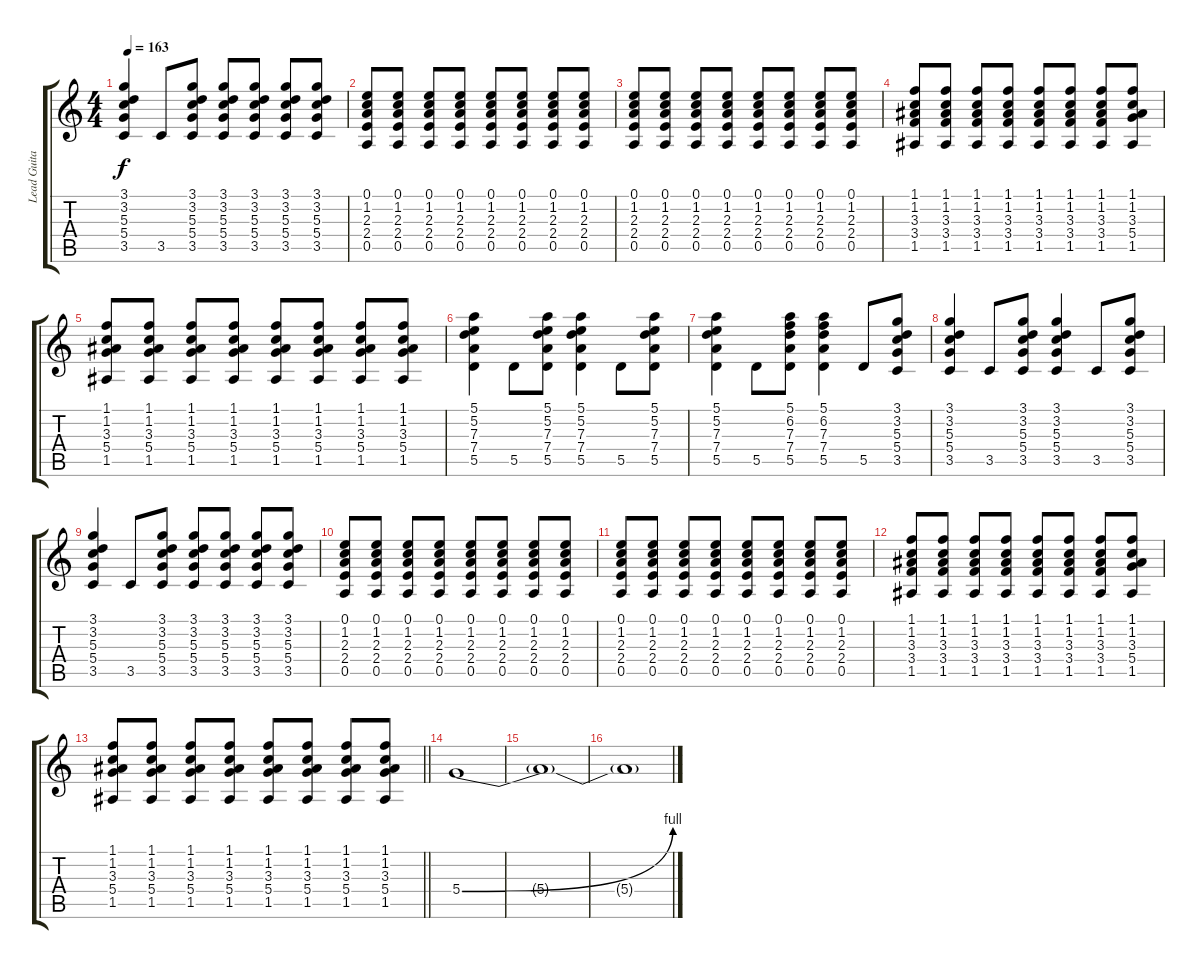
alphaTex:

\track ("Lead Guitar" "Lead Guita") {instrument distortionguitar}
\staff {score tabs}
\tuning (E4 B3 G3 D3 A2 E2) {hide}
\ts (4 4)
\tempo 163
\clef g2
\ks c
(3.1 3.2 5.3 5.4 3.5).4{dy f} 3.5.8 (3.1 3.2 5.3 5.4 3.5).8 (3.1 3.2 5.3 5.4 3.5).8 (3.1 3.2 5.3 5.4 3.5).8 (3.1 3.2 5.3 5.4 3.5).8 (3.1 3.2 5.3 5.4 3.5).8 |
(0.1 1.2 2.3 2.4 0.5).8 (0.1 1.2 2.3 2.4 0.5).8 (0.1 1.2 2.3 2.4 0.5).8 (0.1 1.2 2.3 2.4 0.5).8 (0.1 1.2 2.3 2.4 0.5).8 (0.1 1.2 2.3 2.4 0.5).8 (0.1 1.2 2.3 2.4 0.5).8 (0.1 1.2 2.3 2.4 0.5).8 |
(0.1 1.2 2.3 2.4 0.5).8 (0.1 1.2 2.3 2.4 0.5).8 (0.1 1.2 2.3 2.4 0.5).8 (0.1 1.2 2.3 2.4 0.5).8 (0.1 1.2 2.3 2.4 0.5).8 (0.1 1.2 2.3 2.4 0.5).8 (0.1 1.2 2.3 2.4 0.5).8 (0.1 1.2 2.3 2.4 0.5).8 |
(1.1 1.2 3.3 3.4 1.5).8 (1.1 1.2 3.3 3.4 1.5).8 (1.1 1.2 3.3 3.4 1.5).8 (1.1 1.2 3.3 3.4 1.5).8 (1.1 1.2 3.3 3.4 1.5).8 (1.1 1.2 3.3 3.4 1.5).8 (1.1 1.2 3.3 3.4 1.5).8 (1.1 1.2 3.3 5.4 1.5).8 |
(1.1 1.2 3.3 5.4 1.5).8 (1.1 1.2 3.3 5.4 1.5).8 (1.1 1.2 3.3 5.4 1.5).8 (1.1 1.2 3.3 5.4 1.5).8 (1.1 1.2 3.3 5.4 1.5).8 (1.1 1.2 3.3 5.4 1.5).8 (1.1 1.2 3.3 5.4 1.5).8 (1.1 1.2 3.3 5.4 1.5).8 |
(5.1 5.2 7.3 7.4 5.5).4 5.5.8 (5.1 5.2 7.3 7.4 5.5).8 (5.1 5.2 7.3 7.4 5.5).4 5.5.8 (5.1 5.2 7.3 7.4 5.5).8 |
(5.1 5.2 7.3 7.4 5.5).4 5.5.8 (5.1 6.2 7.3 7.4 5.5).8 (5.1 6.2 7.3 7.4 5.5).4 5.5.8 (3.1 3.2 5.3 5.4 3.5).8 |
(3.1 3.2 5.3 5.4 3.5).4 3.5.8 (3.1 3.2 5.3 5.4 3.5).8 (3.1 3.2 5.3 5.4 3.5).4 3.5.8 (3.1 3.2 5.3 5.4 3.5).8 |
(3.1 3.2 5.3 5.4 3.5).4 3.5.8 (3.1 3.2 5.3 5.4 3.5).8 (3.1 3.2 5.3 5.4 3.5).8 (3.1 3.2 5.3 5.4 3.5).8 (3.1 3.2 5.3 5.4 3.5).8 (3.1 3.2 5.3 5.4 3.5).8 |
(0.1 1.2 2.3 2.4 0.5).8 (0.1 1.2 2.3 2.4 0.5).8 (0.1 1.2 2.3 2.4 0.5).8 (0.1 1.2 2.3 2.4 0.5).8 (0.1 1.2 2.3 2.4 0.5).8 (0.1 1.2 2.3 2.4 0.5).8 (0.1 1.2 2.3 2.4 0.5).8 (0.1 1.2 2.3 2.4 0.5).8 |
(0.1 1.2 2.3 2.4 0.5).8 (0.1 1.2 2.3 2.4 0.5).8 (0.1 1.2 2.3 2.4 0.5).8 (0.1 1.2 2.3 2.4 0.5).8 (0.1 1.2 2.3 2.4 0.5).8 (0.1 1.2 2.3 2.4 0.5).8 (0.1 1.2 2.3 2.4 0.5).8 (0.1 1.2 2.3 2.4 0.5).8 |
(1.1 1.2 3.3 3.4 1.5).8 (1.1 1.2 3.3 3.4 1.5).8 (1.1 1.2 3.3 3.4 1.5).8 (1.1 1.2 3.3 3.4 1.5).8 (1.1 1.2 3.3 3.4 1.5).8 (1.1 1.2 3.3 3.4 1.5).8 (1.1 1.2 3.3 3.4 1.5).8 (1.1 1.2 3.3 5.4 1.5).8 |
\barLineRight lightlight
(1.1 1.2 3.3 5.4 1.5).8 (1.1 1.2 3.3 5.4 1.5).8 (1.1 1.2 3.3 5.4 1.5).8 (1.1 1.2 3.3 5.4 1.5).8 (1.1 1.2 3.3 5.4 1.5).8 (1.1 1.2 3.3 5.4 1.5).8 (1.1 1.2 3.3 5.4 1.5).8 (1.1 1.2 3.3 5.4 1.5).8 |
5.4{be (bend 0 0 60 4)}.1 |
5.4{t}.1 |
5.4{t}.1
